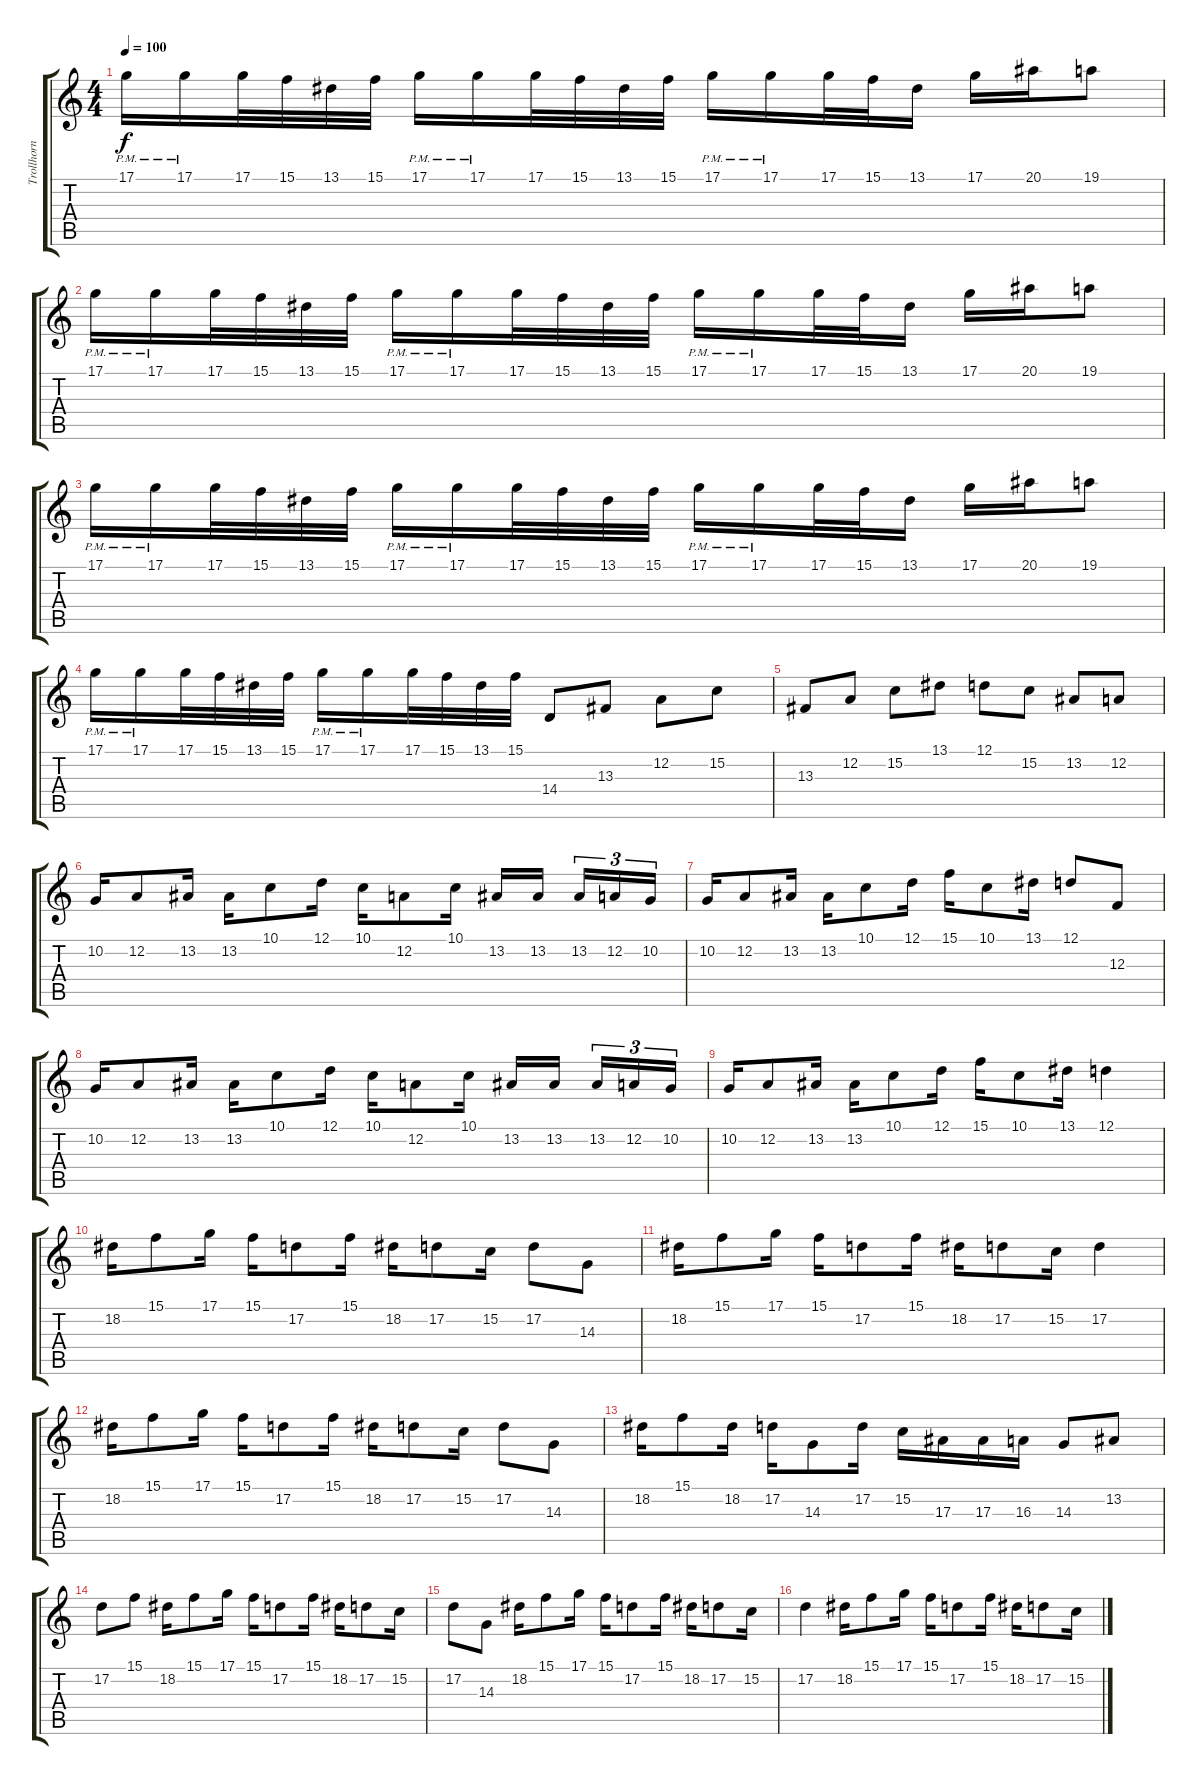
\track ("Trollhorn" "Trollhorn") {instrument accordion}
\staff {score tabs}
\tuning (D4 A3 F3 C3 G2 D2) {hide}
\ts (4 4)
\tempo 100
\clef g2
\ks c
17.1{pm}.16{dy f} 17.1{pm}.16 17.1.32 15.1.32 13.1.32 15.1.32 17.1{pm}.16 17.1{pm}.16 17.1.32 15.1.32 13.1.32 15.1.32 17.1{pm}.16 17.1{pm}.16 17.1.32 15.1.32 13.1.16 17.1.16 20.1.16 19.1.8 |
17.1{pm}.16 17.1{pm}.16 17.1.32 15.1.32 13.1.32 15.1.32 17.1{pm}.16 17.1{pm}.16 17.1.32 15.1.32 13.1.32 15.1.32 17.1{pm}.16 17.1{pm}.16 17.1.32 15.1.32 13.1.16 17.1.16 20.1.16 19.1.8 |
17.1{pm}.16 17.1{pm}.16 17.1.32 15.1.32 13.1.32 15.1.32 17.1{pm}.16 17.1{pm}.16 17.1.32 15.1.32 13.1.32 15.1.32 17.1{pm}.16 17.1{pm}.16 17.1.32 15.1.32 13.1.16 17.1.16 20.1.16 19.1.8 |
17.1{pm}.16 17.1{pm}.16 17.1.32 15.1.32 13.1.32 15.1.32 17.1{pm}.16 17.1{pm}.16 17.1.32 15.1.32 13.1.32 15.1.32 14.4.8 13.3.8 12.2.8 15.2.8 |
13.3.8 12.2.8 15.2.8 13.1.8 12.1.8 15.2.8 13.2.8 12.2.8 |
10.2.16 12.2.8 13.2.16 13.2.16 10.1.8 12.1.16 10.1.16 12.2.8 10.1.16 13.2.16 13.2.16 13.2.16{tu (3 2)} 12.2.16{tu (3 2)} 10.2.16{tu (3 2)} |
10.2.16 12.2.8 13.2.16 13.2.16 10.1.8 12.1.16 15.1.16 10.1.8 13.1.16 12.1.8 12.3.8 |
10.2.16 12.2.8 13.2.16 13.2.16 10.1.8 12.1.16 10.1.16 12.2.8 10.1.16 13.2.16 13.2.16 13.2.16{tu (3 2)} 12.2.16{tu (3 2)} 10.2.16{tu (3 2)} |
10.2.16 12.2.8 13.2.16 13.2.16 10.1.8 12.1.16 15.1.16 10.1.8 13.1.16 12.1.4 |
18.2.16 15.1.8 17.1.16 15.1.16 17.2.8 15.1.16 18.2.16 17.2.8 15.2.16 17.2.8 14.3.8 |
18.2.16 15.1.8 17.1.16 15.1.16 17.2.8 15.1.16 18.2.16 17.2.8 15.2.16 17.2.4 |
18.2.16 15.1.8 17.1.16 15.1.16 17.2.8 15.1.16 18.2.16 17.2.8 15.2.16 17.2.8 14.3.8 |
18.2.16 15.1.8 18.2.16 17.2.16 14.3.8 17.2.16 15.2.16 17.3.16 17.3.16 16.3.16 14.3.8 13.2.8 |
17.2.8 15.1.8 18.2.16 15.1.8 17.1.16 15.1.16 17.2.8 15.1.16 18.2.16 17.2.8 15.2.16 |
17.2.8 14.3.8 18.2.16 15.1.8 17.1.16 15.1.16 17.2.8 15.1.16 18.2.16 17.2.8 15.2.16 |
17.2.4 18.2.16 15.1.8 17.1.16 15.1.16 17.2.8 15.1.16 18.2.16 17.2.8 15.2.16
